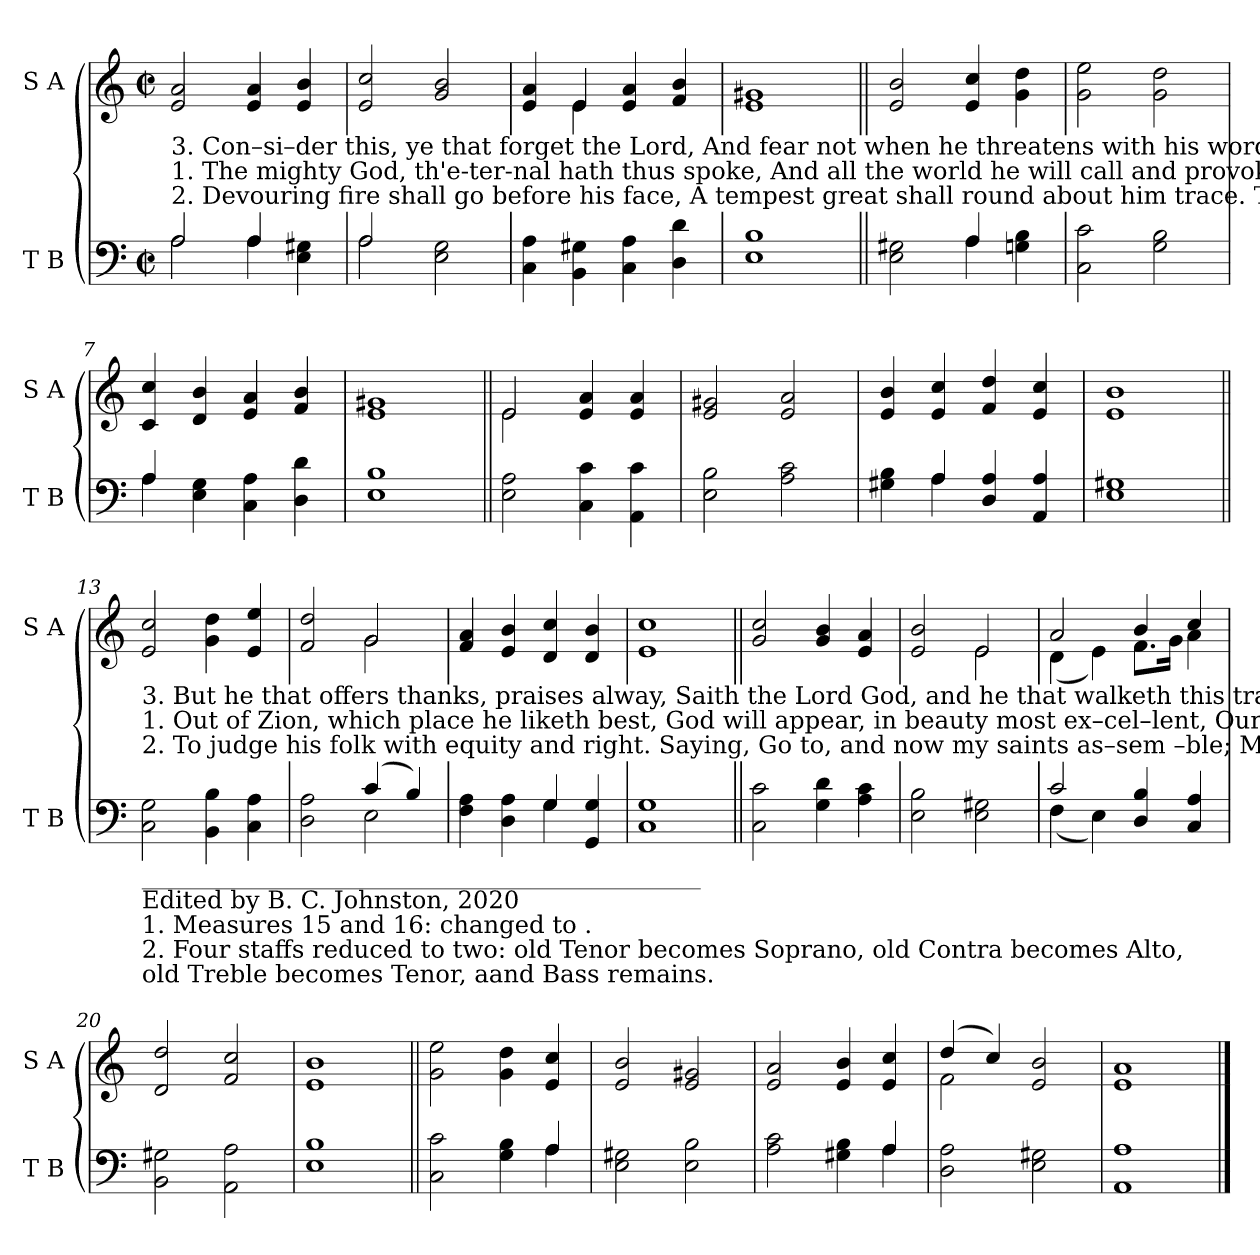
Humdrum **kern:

**kern	**kern
*part2	*part1
*staff2	*staff1
*I"T B	*I"S A
*I'T B	*I'S A
*clefF4	*clefG2
*k[]	*k[]
*M2/2	*M2/2
*met(c|)	*met(c|)
*MM140	*MM140
=1	=1
*^	*
!	!	!LO:TX:b:t=3. Con–si–der  this,   ye   that  forget  the   Lord,     And fear not when he threatens with his word,   Lest  without  help he  spoils you as a   prey&colon;
!	!	!LO:TX:b:t=1. The mighty God, th'e-ter-nal hath  thus  spoke,     And  all  the world he will call and provoke!       E'en from the east, and so forth to the west&colon;
!	!	!LO:TX:b:t=2. Devouring   fire  shall  go   before   his    face,       A tempest great shall round about him trace.   Then shall he call the earth and heavens bright,
2A/	2A\	2e/ 2a/
4A/	4A\	4e/ 4a/
4E\ 4G#X\	4ryy	4e/ 4b/
=2	=2	=2
2A/	2A\	2e/ 2cc/
2E\ 2G\	2ryy	2g/ 2b/
*v	*v	*
=3	=3
*	*^
4C\ 4A\	4e/ 4a/	4ryy
4BB\ 4G#X\	4e/	4e\
4C\ 4A\	4e/ 4a/	4ryy
4D\ 4d\	4f/ 4b/	4ryy
*	*v	*v
=4	=4
1E 1B	1e 1g#X
=5||	=5||
*^	*
2E\ 2G#X\	2ryy	2e/ 2b/
4A/	4A\	4e/ 4cc/
4Gn\ 4B\	4ryy	4g\ 4dd\
*v	*v	*
=6	=6
2C\ 2c\	2g\ 2ee\
2G\ 2B\	2g\ 2dd\
=7	=7
*^	*
4A/	4A\	4c/ 4cc/
4E\ 4G\	4ryy	4d/ 4b/
4C\ 4A\	2ryy	4e/ 4a/
4D\ 4d\	.	4f/ 4b/
*v	*v	*
=8	=8
1E 1B	1e 1g#X
=9||	=9||
*	*^
2E\ 2A\	2e/	2e\
4C\ 4c\	4e/ 4a/	2ryy
4AA\ 4c\	4e/ 4a/	.
*	*v	*v
=10	=10
2E\ 2B\	2e/ 2g#X/
2A\ 2c\	2e/ 2a/
=11	=11
*^	*
4G#X\ 4B\	4ryy	4e/ 4b/
4A/	4A\	4e/ 4cc/
4D/ 4A/	2ryy	4f/ 4dd/
4AA/ 4A/	.	4e/ 4cc/
*v	*v	*
=12	=12
1E 1G#X	1e 1b
!!LO:LB:g=z
=13||	=13||
!	!LO:TX:b:t=3. But he that offers  thanks,  praises alway,  Saith the Lord God, and  he that  walketh  this  trace,   I will teach him God's saving health to  em –  brace.
!	!LO:TX:b:t=1. Out of Zion, which place he liketh best,   God will  appear, in    beauty        most  ex–cel–lent,    Our God will come before that long time be  spent.
!	!LO:TX:b:t=2. To judge his folk with  equity  and  right.  Saying, Go  to,  and  now    my  saints  as–sem –ble;    My pact they keep, their gifts  do  not   dissemble.
!LO:TX:b:t=______________________________________________	!
!LO:TX:b:t=Edited by B. C. Johnston, 2020	!
!LO:TX:b:t=1. Measures 15 and 16&colon;                                 changed to                               .	!
!LO:TX:b:t=2. Four staffs reduced to two&colon; old Tenor becomes Soprano, old Contra becomes Alto,	!
!LO:TX:b:t=old Treble becomes Tenor, aand Bass remains.	!
2C\ 2G\	2e/ 2cc/
4BB\ 4B\	4g\ 4dd\
4C\ 4A\	4e/ 4ee/
=14	=14
*^	*^
2D\ 2A\	2ryy	2f/ 2dd/	2ryy
(<4c/	2E\	2g/	2g\
4B/)	.	.	.
=15	=15	=15	=15
4F\ 4A\	4ryy	4f/ 4a/	1ryy
4D\ 4A\	4ryy	4e/ 4b/	.
4G/	4G\	4d/ 4cc/	.
4GG/ 4G/	4ryy	4d/ 4b/	.
*v	*v	*	*
*	*v	*v
=16	=16
1C 1G	1e 1cc
=17||	=17||
2C\ 2c\	2g/ 2cc/
4G\ 4d\	4g/ 4b/
4A\ 4c\	4e/ 4a/
=18	=18
*	*^
2E\ 2B\	2e/ 2b/	2ryy
2E\ 2G#X\	2e/	2e\
=19	=19	=19
*^	*	*
2c/	(>4F\	2a/	(>4d\
.	4E\)	.	4e\)
4D/ 4B/	2ryy	4b/	8.f\L
.	.	.	16g\Jk
4C/ 4A/	.	4cc/	4a\
*v	*v	*	*
*	*v	*v
=20	=20
2BB\ 2G#X\	2d/ 2dd/
2AA\ 2A\	2f/ 2cc/
=21	=21
1E 1B	1e 1b
=22||	=22||
*^	*
2C\ 2c\	2ryy	2g\ 2ee\
4G\ 4B\	4ryy	4g\ 4dd\
4A/	4A\	4e/ 4cc/
=23	=23	=23
2E\ 2G#X\	1ryy	2e/ 2b/
2E\ 2B\	.	2e/ 2g#X/
=24	=24	=24
2A\ 2c\	2ryy	2e/ 2a/
4G#X\ 4B\	4ryy	4e/ 4b/
4A/	4A\	4e/ 4cc/
*v	*v	*
=25	=25
*	*^
2D\ 2A\	(<4dd/	2f\
.	4cc/)	.
2E\ 2G#X\	2e/ 2b/	2ryy
*	*v	*v
=26	=26
1AA 1A	1e 1a
==	==
*-	*-
